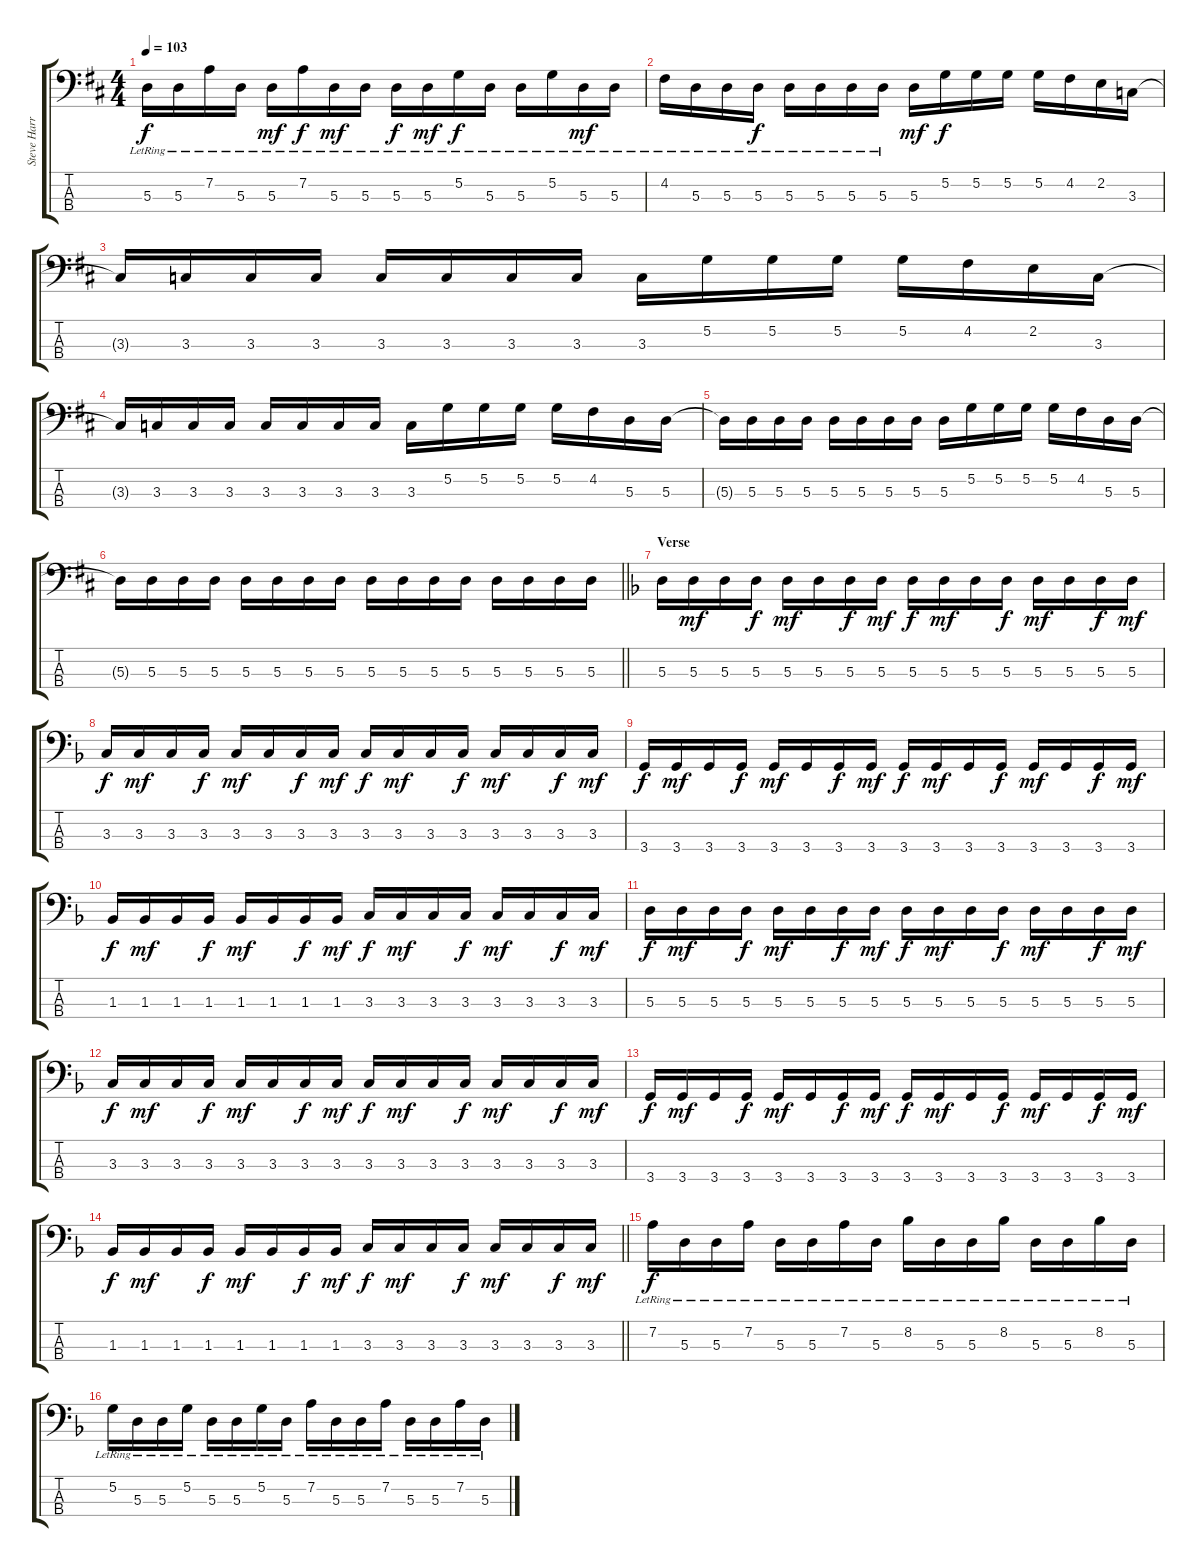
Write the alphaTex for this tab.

\track ("Steve Harris" "Steve Harr") {instrument electricbassfinger}
\staff {score tabs}
\tuning (G2 D2 A1 E1) {hide}
\ts (4 4)
\tempo 103
\clef f4
\ks d
5.3{lr}.16{dy f} 5.3{lr}.16 7.2{lr}.16 5.3{lr}.16 5.3{lr}.16{dy mf} 7.2{lr}.16{dy f} 5.3{lr}.16{dy mf} 5.3{lr}.16 5.3{lr}.16{dy f} 5.3{lr}.16{dy mf} 5.2{lr}.16{dy f} 5.3{lr}.16 5.3{lr}.16 5.2{lr}.16 5.3{lr}.16{dy mf} 5.3{lr}.16 |
4.2{lr}.16 5.3{lr}.16 5.3{lr}.16 5.3{lr}.16{dy f} 5.3{lr}.16 5.3{lr}.16 5.3{lr}.16 5.3{lr}.16 5.3.16{dy mf} 5.2.16{dy f} 5.2.16 5.2.16 5.2.16 4.2.16 2.2.16 3.3.16 |
3.3{t}.16 3.3.16 3.3.16 3.3.16 3.3.16 3.3.16 3.3.16 3.3.16 3.3.16 5.2.16 5.2.16 5.2.16 5.2.16 4.2.16 2.2.16 3.3.16 |
3.3{t}.16 3.3.16 3.3.16 3.3.16 3.3.16 3.3.16 3.3.16 3.3.16 3.3.16 5.2.16 5.2.16 5.2.16 5.2.16 4.2.16 5.3.16 5.3.16 |
5.3{t}.16 5.3.16 5.3.16 5.3.16 5.3.16 5.3.16 5.3.16 5.3.16 5.3.16 5.2.16 5.2.16 5.2.16 5.2.16 4.2.16 5.3.16 5.3.16 |
\barLineRight lightlight
5.3{t}.16 5.3.16 5.3.16 5.3.16 5.3.16 5.3.16 5.3.16 5.3.16 5.3.16 5.3.16 5.3.16 5.3.16 5.3.16 5.3.16 5.3.16 5.3.16 |
\section ("" "Verse")
\ks dminor
5.3.16 5.3.16{dy mf} 5.3.16 5.3.16{dy f} 5.3.16{dy mf} 5.3.16 5.3.16{dy f} 5.3.16{dy mf} 5.3.16{dy f} 5.3.16{dy mf} 5.3.16 5.3.16{dy f} 5.3.16{dy mf} 5.3.16 5.3.16{dy f} 5.3.16{dy mf} |
3.3.16{dy f} 3.3.16{dy mf} 3.3.16 3.3.16{dy f} 3.3.16{dy mf} 3.3.16 3.3.16{dy f} 3.3.16{dy mf} 3.3.16{dy f} 3.3.16{dy mf} 3.3.16 3.3.16{dy f} 3.3.16{dy mf} 3.3.16 3.3.16{dy f} 3.3.16{dy mf} |
3.4.16{dy f} 3.4.16{dy mf} 3.4.16 3.4.16{dy f} 3.4.16{dy mf} 3.4.16 3.4.16{dy f} 3.4.16{dy mf} 3.4.16{dy f} 3.4.16{dy mf} 3.4.16 3.4.16{dy f} 3.4.16{dy mf} 3.4.16 3.4.16{dy f} 3.4.16{dy mf} |
1.3.16{dy f} 1.3.16{dy mf} 1.3.16 1.3.16{dy f} 1.3.16{dy mf} 1.3.16 1.3.16{dy f} 1.3.16{dy mf} 3.3.16{dy f} 3.3.16{dy mf} 3.3.16 3.3.16{dy f} 3.3.16{dy mf} 3.3.16 3.3.16{dy f} 3.3.16{dy mf} |
5.3.16{dy f} 5.3.16{dy mf} 5.3.16 5.3.16{dy f} 5.3.16{dy mf} 5.3.16 5.3.16{dy f} 5.3.16{dy mf} 5.3.16{dy f} 5.3.16{dy mf} 5.3.16 5.3.16{dy f} 5.3.16{dy mf} 5.3.16 5.3.16{dy f} 5.3.16{dy mf} |
3.3.16{dy f} 3.3.16{dy mf} 3.3.16 3.3.16{dy f} 3.3.16{dy mf} 3.3.16 3.3.16{dy f} 3.3.16{dy mf} 3.3.16{dy f} 3.3.16{dy mf} 3.3.16 3.3.16{dy f} 3.3.16{dy mf} 3.3.16 3.3.16{dy f} 3.3.16{dy mf} |
3.4.16{dy f} 3.4.16{dy mf} 3.4.16 3.4.16{dy f} 3.4.16{dy mf} 3.4.16 3.4.16{dy f} 3.4.16{dy mf} 3.4.16{dy f} 3.4.16{dy mf} 3.4.16 3.4.16{dy f} 3.4.16{dy mf} 3.4.16 3.4.16{dy f} 3.4.16{dy mf} |
\barLineRight lightlight
1.3.16{dy f} 1.3.16{dy mf} 1.3.16 1.3.16{dy f} 1.3.16{dy mf} 1.3.16 1.3.16{dy f} 1.3.16{dy mf} 3.3.16{dy f} 3.3.16{dy mf} 3.3.16 3.3.16{dy f} 3.3.16{dy mf} 3.3.16 3.3.16{dy f} 3.3.16{dy mf} |
\section ("" "")
7.2{lr}.16{dy f} 5.3{lr}.16 5.3{lr}.16 7.2{lr}.16 5.3{lr}.16 5.3{lr}.16 7.2{lr}.16 5.3{lr}.16 8.2{lr}.16 5.3{lr}.16 5.3{lr}.16 8.2{lr}.16 5.3{lr}.16 5.3{lr}.16 8.2{lr}.16 5.3{lr}.16 |
5.2{lr}.16 5.3{lr}.16 5.3{lr}.16 5.2{lr}.16 5.3{lr}.16 5.3{lr}.16 5.2{lr}.16 5.3{lr}.16 7.2{lr}.16 5.3{lr}.16 5.3{lr}.16 7.2{lr}.16 5.3{lr}.16 5.3{lr}.16 7.2{lr}.16 5.3{lr}.16
